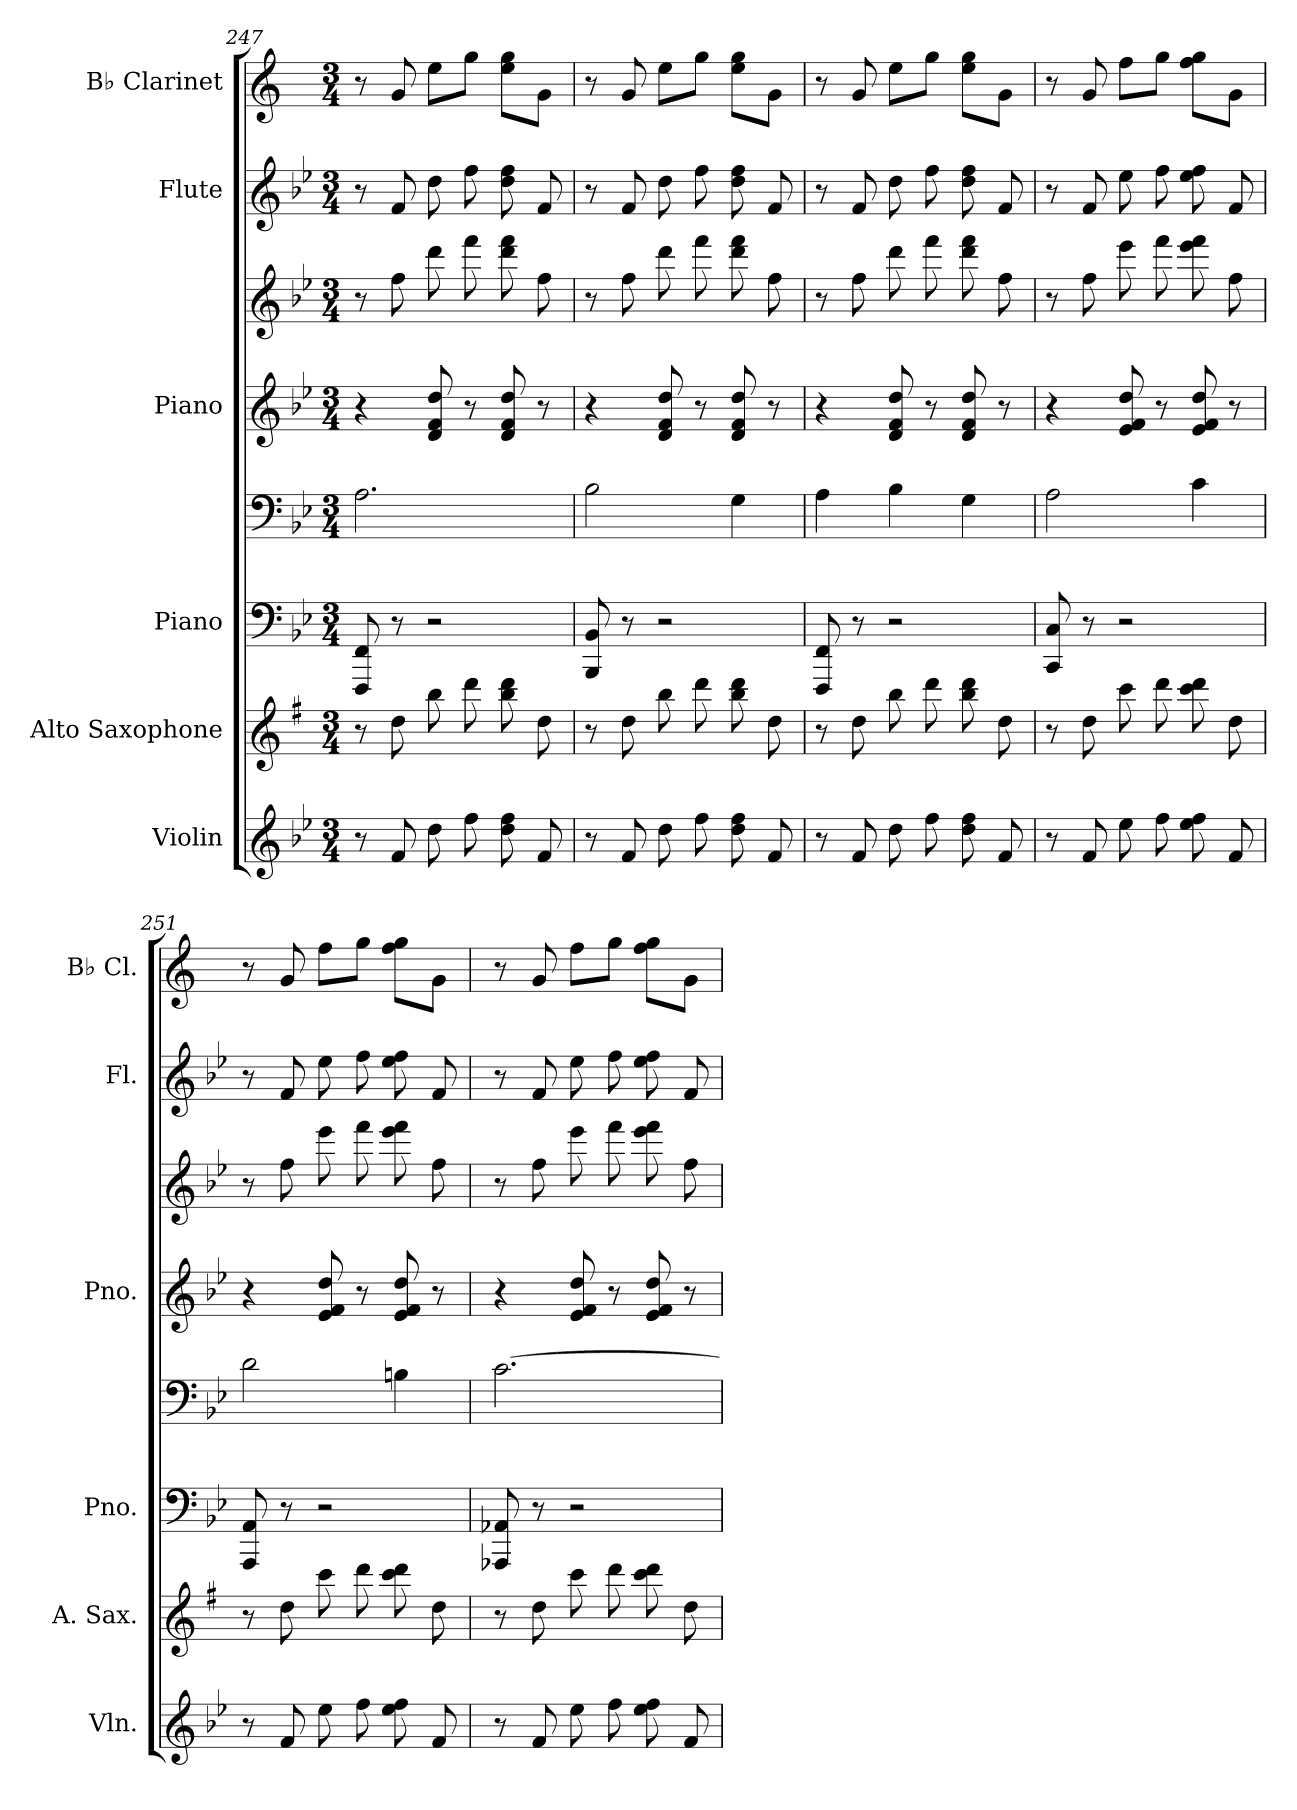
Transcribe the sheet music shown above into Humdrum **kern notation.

**kern	**kern	**kern	**kern	**kern	**kern	**kern	**kern
*part6	*part5	*part4	*part4	*part3	*part3	*part2	*part1
*staff8	*staff7	*staff6	*staff5	*staff4	*staff3	*staff2	*staff1
*I"Violin	*I"Alto Saxophone	*I"Piano	*	*I"Piano	*	*I"Flute	*I"B♭ Clarinet
*I'Vln.	*I'A. Sax.	*I'Pno.	*	*I'Pno.	*	*I'Fl.	*I'B♭ Cl.
*clefG2	*clefG2	*clefF4	*clefF4	*clefG2	*clefG2	*clefG2	*clefG2
*	*ITrd5c9	*	*	*	*	*	*ITrd1c2
*k[b-e-]	*k[b-e-]	*k[b-e-]	*k[b-e-]	*k[b-e-]	*k[b-e-]	*k[b-e-]	*k[b-e-]
*M3/4	*M3/4	*M3/4	*M3/4	*M3/4	*M3/4	*M3/4	*M3/4
=247	=247	=247	=247	=247	=247	=247	=247
8r	8r	8FFF/ 8FF/	2.A\	4r	8r	8r	8r
8f/	8f\	8r	.	.	8ff\	8f/	8f/
8dd\	8dd\	2r	.	8d/ 8f/ 8dd/	8ddd\	8dd\	8dd\L
8ff\	8ff\	.	.	8r	8fff\	8ff\	8ff\J
8dd\ 8ff\	8dd\ 8ff\	.	.	8d/ 8f/ 8dd/	8ddd\ 8fff\	8dd\ 8ff\	8dd\ 8ff\L
8f/	8f\	.	.	8r	8ff\	8f/	8f\J
=248	=248	=248	=248	=248	=248	=248	=248
8r	8r	8BBB-/ 8BB-/	2B-\	4r	8r	8r	8r
8f/	8f\	8r	.	.	8ff\	8f/	8f/
8dd\	8dd\	2r	.	8d/ 8f/ 8dd/	8ddd\	8dd\	8dd\L
8ff\	8ff\	.	.	8r	8fff\	8ff\	8ff\J
8dd\ 8ff\	8dd\ 8ff\	.	4G\	8d/ 8f/ 8dd/	8ddd\ 8fff\	8dd\ 8ff\	8dd\ 8ff\L
8f/	8f\	.	.	8r	8ff\	8f/	8f\J
=249	=249	=249	=249	=249	=249	=249	=249
8r	8r	8FFF/ 8FF/	4A\	4r	8r	8r	8r
8f/	8f\	8r	.	.	8ff\	8f/	8f/
8dd\	8dd\	2r	4B-\	8d/ 8f/ 8dd/	8ddd\	8dd\	8dd\L
8ff\	8ff\	.	.	8r	8fff\	8ff\	8ff\J
8dd\ 8ff\	8dd\ 8ff\	.	4G\	8d/ 8f/ 8dd/	8ddd\ 8fff\	8dd\ 8ff\	8dd\ 8ff\L
8f/	8f\	.	.	8r	8ff\	8f/	8f\J
=250	=250	=250	=250	=250	=250	=250	=250
8r	8r	8CC/ 8C/	2A\	4r	8r	8r	8r
8f/	8f\	8r	.	.	8ff\	8f/	8f/
8ee-\	8ee-\	2r	.	8e-/ 8f/ 8dd/	8eee-\	8ee-\	8ee-\L
8ff\	8ff\	.	.	8r	8fff\	8ff\	8ff\J
8ee-\ 8ff\	8ee-\ 8ff\	.	4c\	8e-/ 8f/ 8dd/	8eee-\ 8fff\	8ee-\ 8ff\	8ee-\ 8ff\L
8f/	8f\	.	.	8r	8ff\	8f/	8f\J
=251	=251	=251	=251	=251	=251	=251	=251
8r	8r	8AAA/ 8AA/	2d\	4r	8r	8r	8r
8f/	8f\	8r	.	.	8ff\	8f/	8f/
8ee-\	8ee-\	2r	.	8e-/ 8f/ 8dd/	8eee-\	8ee-\	8ee-\L
8ff\	8ff\	.	.	8r	8fff\	8ff\	8ff\J
8ee-\ 8ff\	8ee-\ 8ff\	.	4Bn\	8e-/ 8f/ 8dd/	8eee-\ 8fff\	8ee-\ 8ff\	8ee-\ 8ff\L
8f/	8f\	.	.	8r	8ff\	8f/	8f\J
=252	=252	=252	=252	=252	=252	=252	=252
8r	8r	8AAA-X/ 8AA-X/	[2.c\	4r	8r	8r	8r
8f/	8f\	8r	.	.	8ff\	8f/	8f/
8ee-\	8ee-\	2r	.	8e-/ 8f/ 8dd/	8eee-\	8ee-\	8ee-\L
8ff\	8ff\	.	.	8r	8fff\	8ff\	8ff\J
8ee-\ 8ff\	8ee-\ 8ff\	.	.	8e-/ 8f/ 8dd/	8eee-\ 8fff\	8ee-\ 8ff\	8ee-\ 8ff\L
8f/	8f\	.	.	8r	8ff\	8f/	8f\J
=	=	=	=	=	=	=	=
*-	*-	*-	*-	*-	*-	*-	*-
